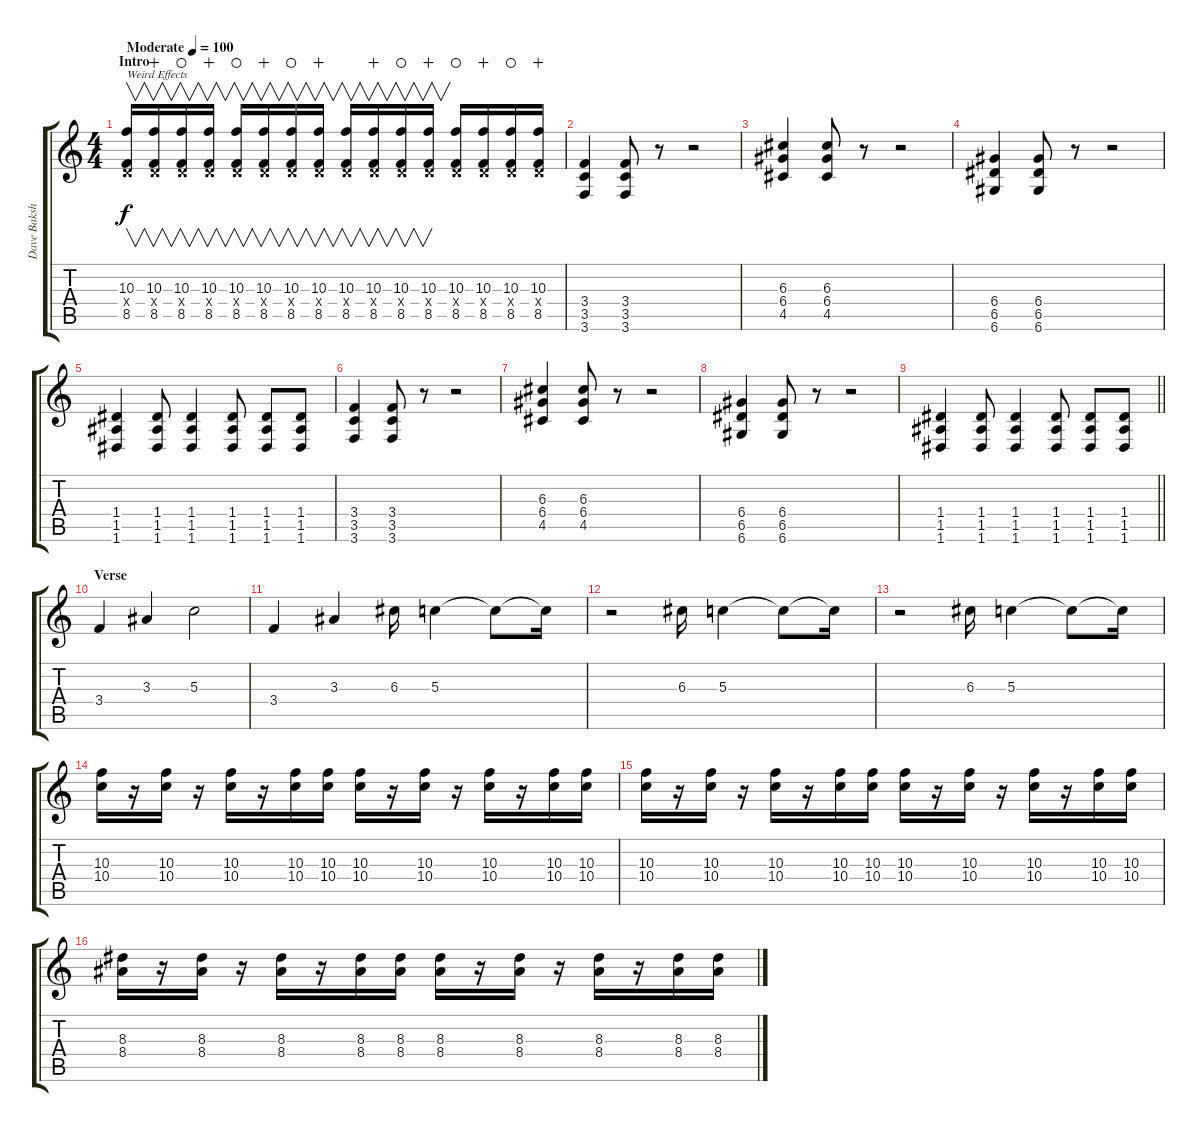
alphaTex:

\track ("Dave Baksh <Lead Guitar>" "Dave Baksh") {instrument distortionguitar}
\staff {score tabs}
\tuning (E4 B3 G3 D3 A2 D2) {hide}
\ts (4 4)
\section ("" "Intro")
\tempo (100 "Moderate")
\clef g2
\ks c
(10.3 0.4{x} 8.5).16{v txt "Weird Effects" dy f instrument distortionguitar} (10.3 0.4{x} 8.5).16{v wahc} (10.3 0.4{x} 8.5).16{v waho} (10.3 0.4{x} 8.5).16{v wahc} (10.3 0.4{x} 8.5).16{v waho} (10.3 0.4{x} 8.5).16{v wahc} (10.3 0.4{x} 8.5).16{v waho} (10.3 0.4{x} 8.5).16{v wahc} (10.3 0.4{x} 8.5).16{v} (10.3 0.4{x} 8.5).16{v wahc} (10.3 0.4{x} 8.5).16{v waho} (10.3 0.4{x} 8.5).16{v wahc} (10.3 0.4{x} 8.5).16{waho} (10.3 0.4{x} 8.5).16{wahc} (10.3 0.4{x} 8.5).16{waho} (10.3 0.4{x} 8.5).16{wahc} |
(3.4 3.5 3.6).4 (3.4 3.5 3.6).8 r.8 r.2 |
(6.3 6.4 4.5).4 (6.3 6.4 4.5).8 r.8 r.2 |
(6.4 6.5 6.6).4 (6.4 6.5 6.6).8 r.8 r.2 |
(1.4 1.5 1.6).4 (1.4 1.5 1.6).8 (1.4 1.5 1.6).4 (1.4 1.5 1.6).8 (1.4 1.5 1.6).8 (1.4 1.5 1.6).8 |
(3.4 3.5 3.6).4 (3.4 3.5 3.6).8 r.8 r.2 |
(6.3 6.4 4.5).4 (6.3 6.4 4.5).8 r.8 r.2 |
(6.4 6.5 6.6).4 (6.4 6.5 6.6).8 r.8 r.2 |
\barLineRight lightlight
(1.4 1.5 1.6).4 (1.4 1.5 1.6).8 (1.4 1.5 1.6).4 (1.4 1.5 1.6).8 (1.4 1.5 1.6).8 (1.4 1.5 1.6).8 |
\section ("" "Verse")
3.4.4 3.3.4 5.3.2 |
3.4.4 3.3.4 6.3.16 5.3.4 5.3{t}.8 5.3{t}.16 |
r.2 6.3.16 5.3.4 5.3{t}.8 5.3{t}.16 |
r.2 6.3.16 5.3.4 5.3{t}.8 5.3{t}.16 |
(10.3 10.4).16 r.16 (10.3 10.4).16 r.16 (10.3 10.4).16 r.16 (10.3 10.4).16 (10.3 10.4).16 (10.3 10.4).16 r.16 (10.3 10.4).16 r.16 (10.3 10.4).16 r.16 (10.3 10.4).16 (10.3 10.4).16 |
(10.3 10.4).16 r.16 (10.3 10.4).16 r.16 (10.3 10.4).16 r.16 (10.3 10.4).16 (10.3 10.4).16 (10.3 10.4).16 r.16 (10.3 10.4).16 r.16 (10.3 10.4).16 r.16 (10.3 10.4).16 (10.3 10.4).16 |
(8.3 8.4).16 r.16 (8.3 8.4).16 r.16 (8.3 8.4).16 r.16 (8.3 8.4).16 (8.3 8.4).16 (8.3 8.4).16 r.16 (8.3 8.4).16 r.16 (8.3 8.4).16 r.16 (8.3 8.4).16 (8.3 8.4).16
